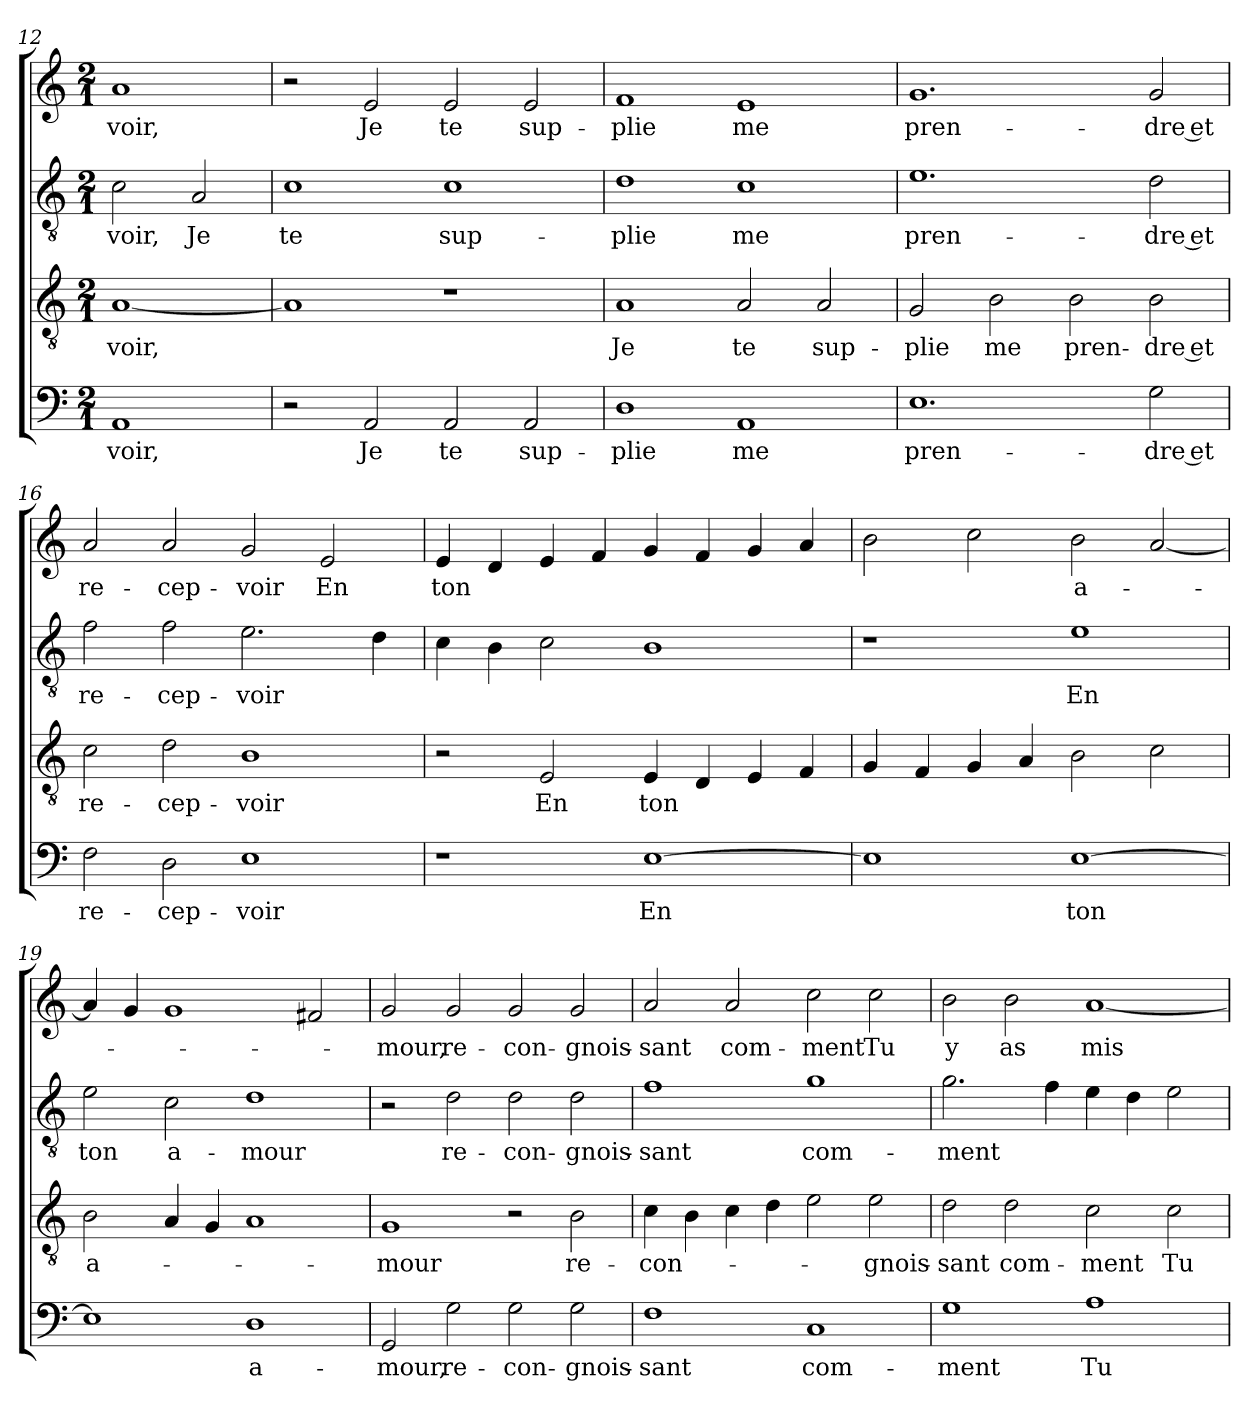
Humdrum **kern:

**kern	**text	**kern	**text	**kern	**text	**kern	**text
*part4	*part4	*part3	*part3	*part2	*part2	*part1	*part1
*staff4	*staff4	*staff3	*staff3	*staff2	*staff2	*staff1	*staff1
!!LO:LB:g=z
*clefF4	*	*clefGv2	*	*clefGv2	*	*clefG2	*
*	*	*ITrd-7c-12	*	*ITrd-7c-12	*	*	*
*k[]	*	*k[]	*	*k[]	*	*k[]	*
*C:	*	*C:	*	*C:	*	*C:	*
*M2/1	*	*M2/1	*	*M2/1	*	*M2/1	*
=12	=12	=12	=12	=12	=12	=12	=12
1AA/	voir,	[1a/	voir,	2cc\	voir,	1a/	voir,
.	.	.	.	2a/	Je	.	.
=13	=13	=13	=13	=13	=13	=13	=13
2r	.	1a/]	.	1cc\	te	2r	.
2AA/	Je	.	.	.	.	2e/	Je
2AA/	te	1r	.	1cc\	sup-	2e/	te
2AA/	sup-	.	.	.	.	2e/	sup-
=14	=14	=14	=14	=14	=14	=14	=14
1D\	-plie	1a/	Je	1dd\	-plie	1f/	-plie
1AA/	me	2a/	te	1cc\	me	1e/	me
.	.	2a/	sup-	.	.	.	.
=15	=15	=15	=15	=15	=15	=15	=15
1.E\	pren-	2g/	-plie	1.ee\	pren-	1.g/	pren-
.	.	2b\	me	.	.	.	.
.	.	2b\	pren-	.	.	.	.
2G\	-dre et	2b\	-dre et	2dd\	-dre et	2g/	-dre et
=16	=16	=16	=16	=16	=16	=16	=16
2F\	re-	2cc\	re-	2ff\	re-	2a/	re-
2D\	-cep-	2dd\	-cep-	2ff\	-cep-	2a/	-cep-
1E\	-voir	1b\	-voir	2.ee\	-voir	2g/	-voir
.	.	.	.	.	.	2e/	En
.	.	.	.	4dd\	.	.	.
!!LO:PB:g=z
=17	=17	=17	=17	=17	=17	=17	=17
1r	.	2r	.	4cc\	.	4e/	ton
.	.	.	.	4b\	.	4d/	.
.	.	2e/	En	2cc\	.	4e/	.
.	.	.	.	.	.	4f/	.
[1E\	En	4e/	ton	1b\	.	4g/	.
.	.	4d/	.	.	.	4f/	.
.	.	4e/	.	.	.	4g/	.
.	.	4f/	.	.	.	4a/	.
=18	=18	=18	=18	=18	=18	=18	=18
1E\]	.	4g/	.	1r	.	2b\	.
.	.	4f/	.	.	.	.	.
.	.	4g/	.	.	.	2cc\	.
.	.	4a/	.	.	.	.	.
[1E\	ton	2b\	.	1ee\	En	2b\	a-
.	.	2cc\	.	.	.	[2a/	.
=19	=19	=19	=19	=19	=19	=19	=19
1E\]	.	2b\	a-	2ee\	ton	4a/]	.
.	.	.	.	.	.	4g/	.
.	.	4a/	.	2cc\	a-	1g/	.
.	.	4g/	.	.	.	.	.
1D\	a-	1a/	.	1dd\	-mour	.	.
.	.	.	.	.	.	2f#X/	.
=20	=20	=20	=20	=20	=20	=20	=20
2GG/	-mour,	1g/	-mour	2r	.	2g/	-mour,
2G\	re-	.	.	2dd\	re-	2g/	re-
2G\	-con-	2r	.	2dd\	-con-	2g/	-con-
2G\	-gnois-	2b\	re-	2dd\	-gnois-	2g/	-gnois-
=21	=21	=21	=21	=21	=21	=21	=21
1F\	-sant	4cc\	-con-	1ff\	-sant	2a/	-sant
.	.	4b\	.	.	.	.	.
.	.	4cc\	.	.	.	2a/	com-
.	.	4dd\	.	.	.	.	.
1C/	com-	2ee\	.	1gg\	com-	2cc\	-ment
.	.	2ee\	-gnois-	.	.	2cc\	Tu
!!LO:LB:g=z
=22	=22	=22	=22	=22	=22	=22	=22
1G\	-ment	2dd\	-sant	2.gg\	-ment	2b\	y
.	.	2dd\	com-	.	.	2b\	as
.	.	.	.	4ff\	.	.	.
1A\	Tu	2cc\	-ment	4ee\	.	[1a/	mis
.	.	.	.	4dd\	.	.	.
.	.	2cc\	Tu	2ee\	.	.	.
=	=	=	=	=	=	=	=
*-	*-	*-	*-	*-	*-	*-	*-
